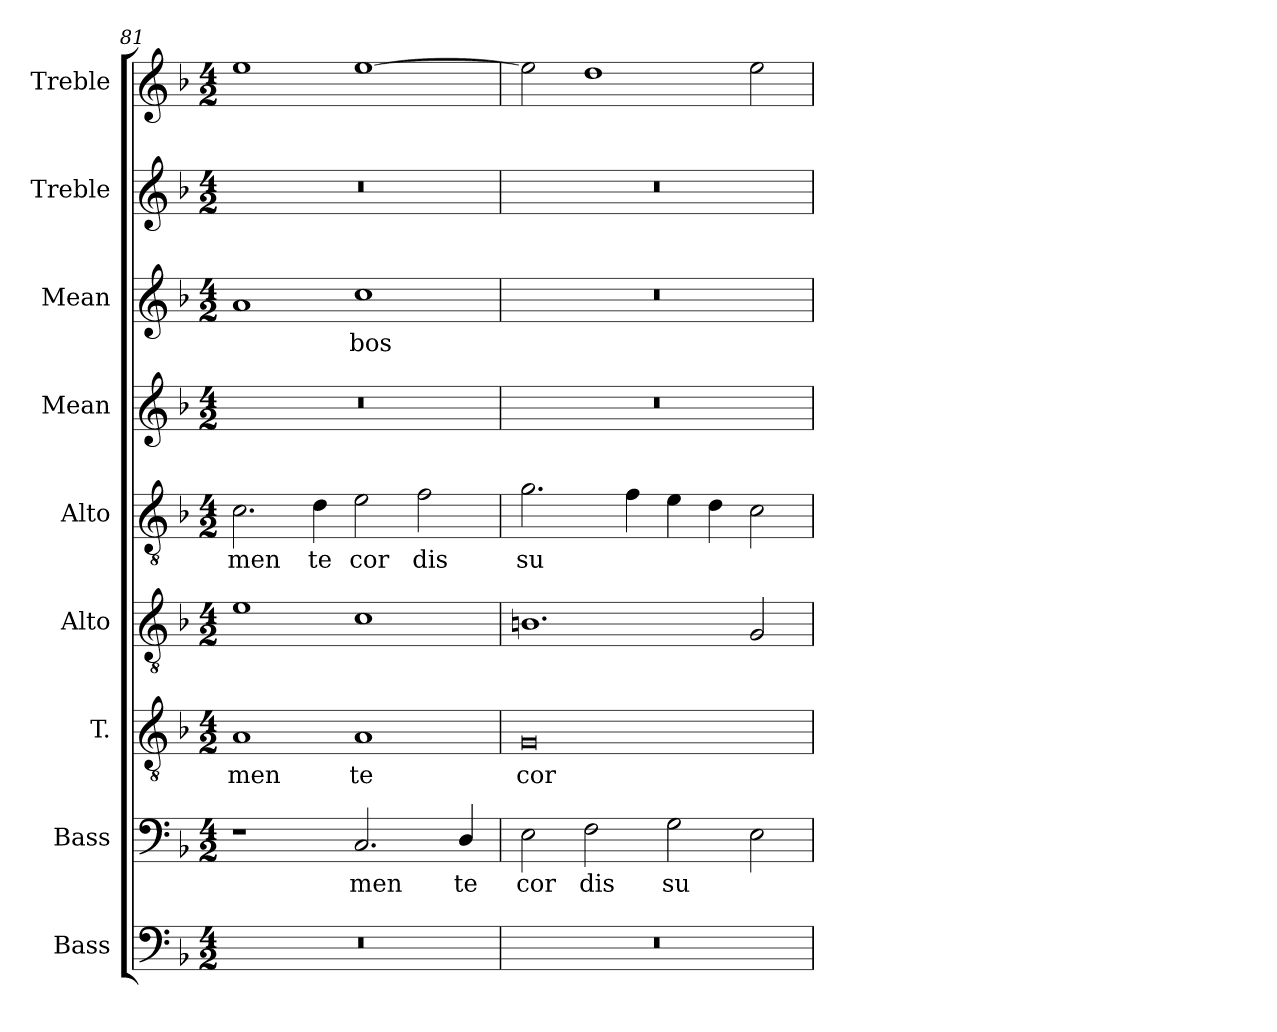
**kern	**kern	**text	**kern	**text	**kern	**kern	**text	**kern	**kern	**text	**kern	**kern
*part9	*part8	*part8	*part7	*part7	*part6	*part5	*part5	*part4	*part3	*part3	*part2	*part1
*staff9	*staff8	*staff8	*staff7	*staff7	*staff6	*staff5	*staff5	*staff4	*staff3	*staff3	*staff2	*staff1
*I"Bass	*I"Bass	*	*I"T.	*	*I"Alto	*I"Alto	*	*I"Mean	*I"Mean	*	*I"Treble	*I"Treble
*I'B.	*I'B.	*	*I'T.	*	*I'A2.	*I'A1.	*	*I'M.	*I'M.	*	*I'Tr.	*I'Tr.
*clefF4	*clefF4	*	*clefGv2	*	*clefGv2	*clefGv2	*	*clefG2	*clefG2	*	*clefG2	*clefG2
*	*	*	*ITrd7c12	*	*ITrd7c12	*ITrd7c12	*	*	*	*	*	*
*k[b-]	*k[b-]	*	*k[b-]	*	*k[b-]	*k[b-]	*	*k[b-]	*k[b-]	*	*k[b-]	*k[b-]
*F:	*F:	*	*F:	*	*F:	*F:	*	*F:	*F:	*	*F:	*F:
*M4/2	*M4/2	*	*M4/2	*	*M4/2	*M4/2	*	*M4/2	*M4/2	*	*M4/2	*M4/2
=81	=81	=81	=81	=81	=81	=81	=81	=81	=81	=81	=81	=81
!LO:N:vis=1	!	!	!	!	!	!	!	!	!	!	!	!
!	!	!	!	!LO:LY:b:color=#000000	!	!	!	!	!	!	!	!
!	!	!	!	!	!	!	!LO:LY:b:color=#000000	!LO:N:vis=1	!	!	!LO:N:vis=1	!
0r	1r	.	1AAi	men	1Ei	2.Ci\	men	0r	1ai	.	0r	1eei
!	!	!	!	!	!	!	!LO:LY:b:color=#000000	!	!	!	!	!
.	.	.	.	.	.	4Di\	te	.	.	.	.	.
!	!	!LO:LY:b:color=#000000	!	!	!	!	!	!	!	!	!	!
!	!	!	!	!LO:LY:b:color=#000000	!	!	!	!	!	!	!	!
!	!	!	!	!	!	!	!LO:LY:b:color=#000000	!	!	!	!	!
!	!	!	!	!	!	!	!	!	!	!LO:LY:b:color=#000000	!	!
.	2.Ci/	men	1AAi	te	1Ci	2Ei\	cor	.	1cci	bos	.	[>1eei
!	!	!	!	!	!	!	!LO:LY:b:color=#000000	!	!	!	!	!
.	.	.	.	.	.	2Fi\	dis	.	.	.	.	.
!	!	!LO:LY:b:color=#000000	!	!	!	!	!	!	!	!	!	!
.	4Di/	te	.	.	.	.	.	.	.	.	.	.
=82	=82	=82	=82	=82	=82	=82	=82	=82	=82	=82	=82	=82
!LO:N:vis=1	!	!	!	!	!	!	!	!	!	!	!	!
!	!	!LO:LY:b:color=#000000	!	!	!	!	!	!	!	!	!	!
!	!	!	!	!LO:LY:b:color=#000000	!	!	!	!	!	!	!	!
!	!	!	!	!	!	!	!LO:LY:b:color=#000000	!LO:N:vis=1	!LO:N:vis=1	!	!LO:N:vis=1	!
0r	2Ei\	cor	0GGi	cor	1.BBni	2.Gi\	su	0r	0r	.	0r	2eei\]
!	!	!LO:LY:b:color=#000000	!	!	!	!	!	!	!	!	!	!
.	2Fi\	dis	.	.	.	.	.	.	.	.	.	1ddi
.	.	.	.	.	.	4Fi\	.	.	.	.	.	.
!	!	!LO:LY:b:color=#000000	!	!	!	!	!	!	!	!	!	!
.	2Gi\	su	.	.	.	4Ei\	.	.	.	.	.	.
.	.	.	.	.	.	4Di\	.	.	.	.	.	.
.	2Ei\	.	.	.	2GGi/	2Ci\	.	.	.	.	.	2eei\
=	=	=	=	=	=	=	=	=	=	=	=	=
*-	*-	*-	*-	*-	*-	*-	*-	*-	*-	*-	*-	*-
